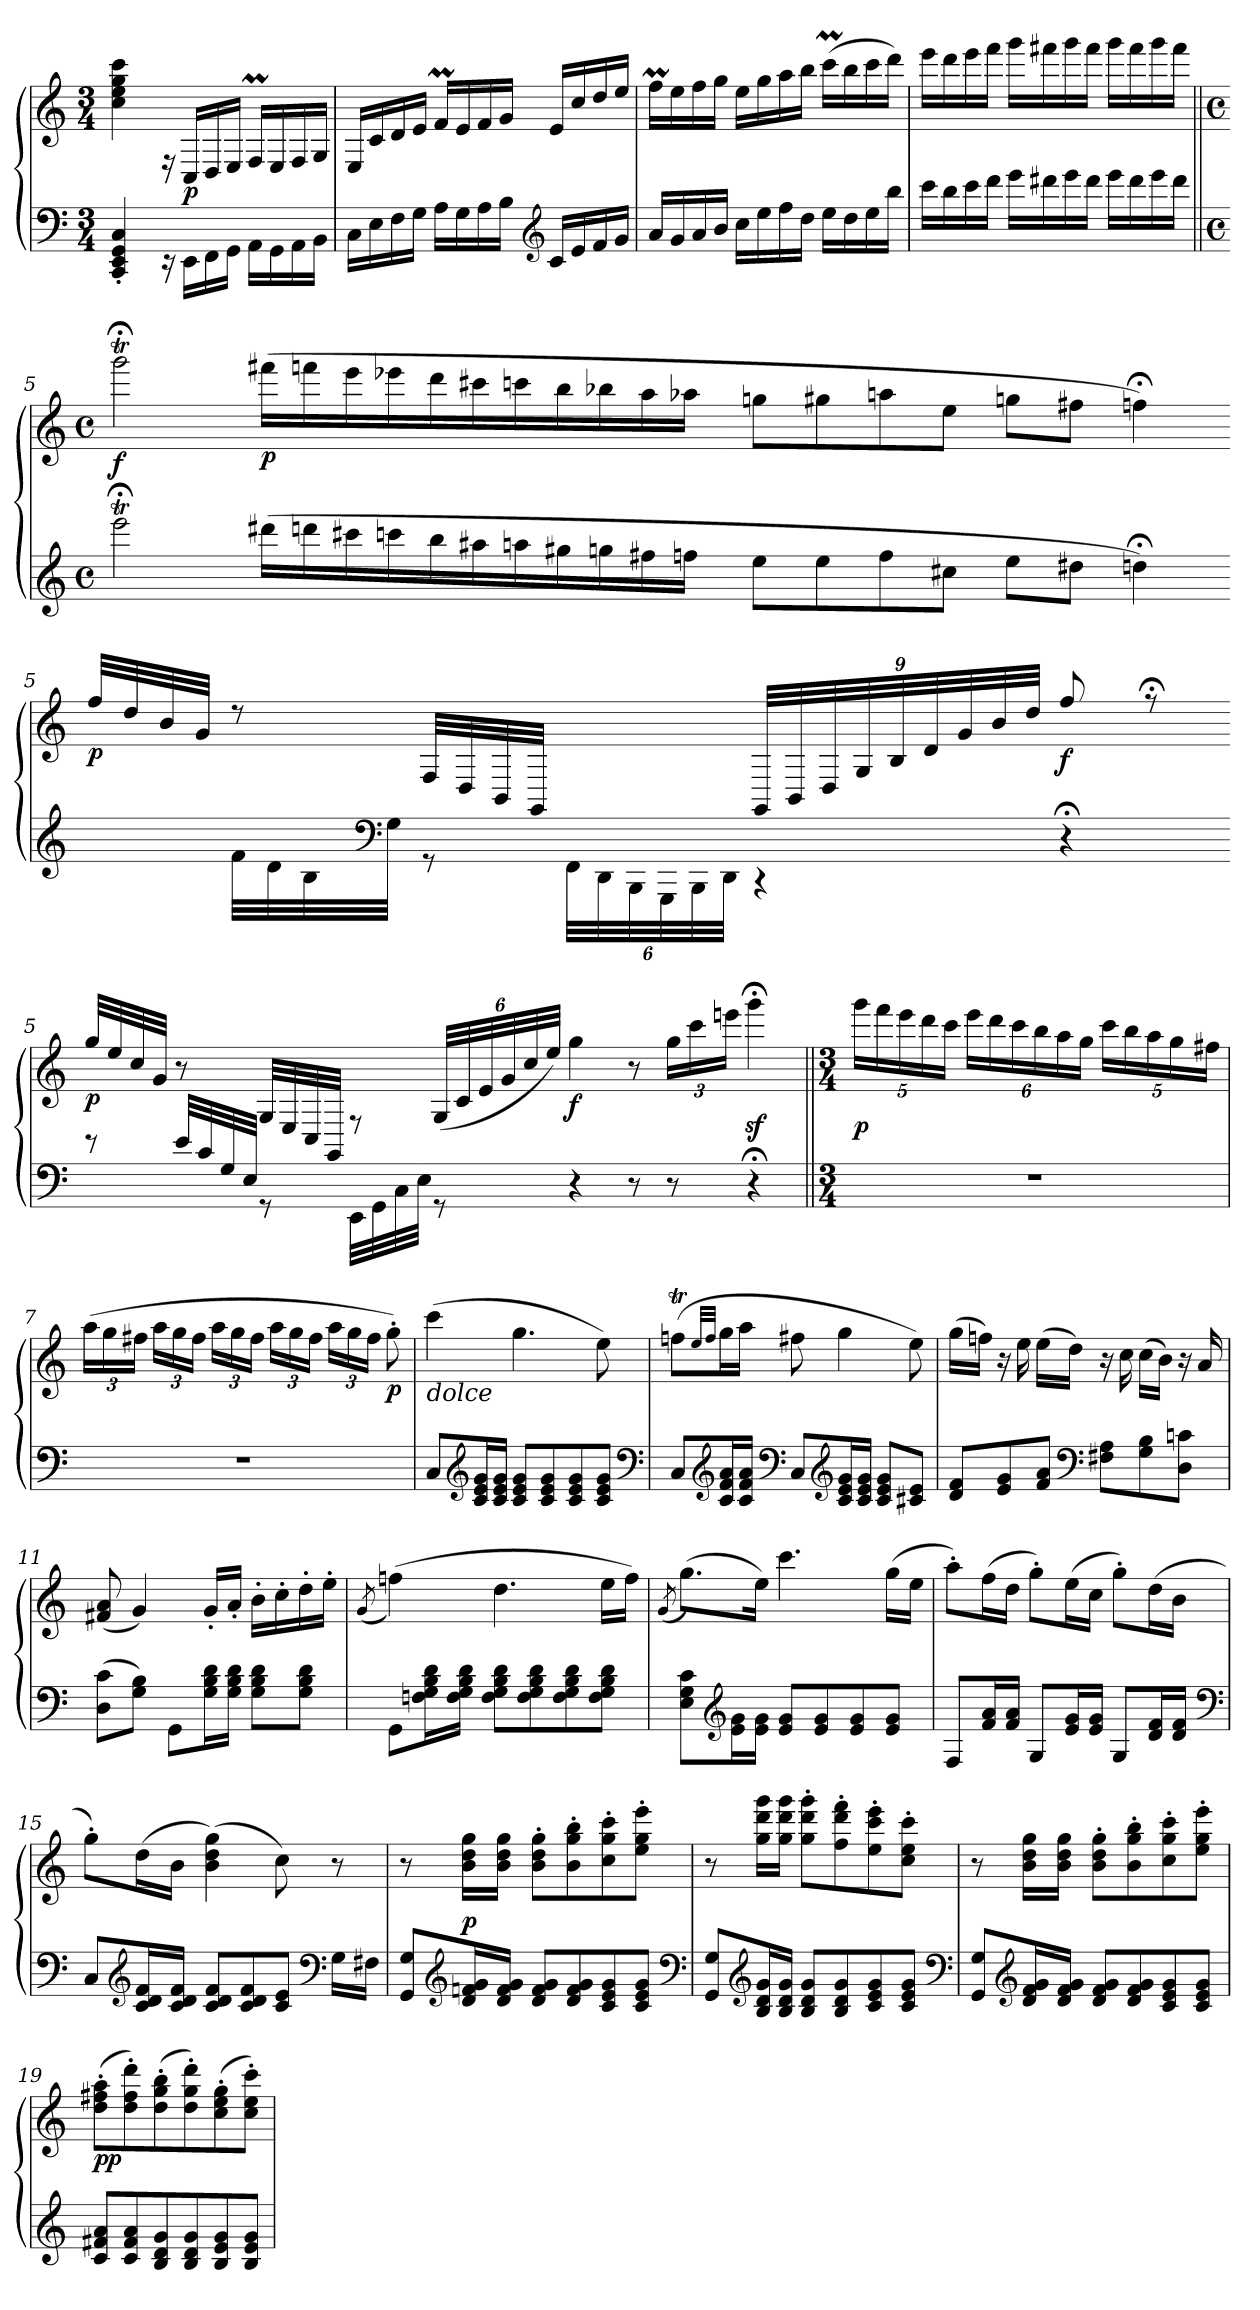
**kern	**kern	**dynam
*part1	*part1	*part1
*staff2	*staff1	*staff1/2
*clefF4	*clefG2	*
*k[]	*k[]	*
*C:	*C:	*
*M3/4	*M3/4	*
=1	=1	=1
!	!	!LO:DY:b
!	!	!LO:DY:n=1:a
4CC'/ 4EE'/ 4GG'/ 4C'/	4cc\ 4ee\ 4gg\ 4ccc\	ff Alla Polacca, vivace.
16rEE	16rF	.
!	!	!LO:DY:n=2:a=2
16EE\LL	16C/LL	p
16FF\	16D/	.
16GG\JJ	16E/JJ	.
16AA\LL	16FM/LL	.
16GG\	16E/	.
16AA\	16F/	.
16BB\JJ	16G/JJ	.
=2	=2	=2
16C\LL	16E/LL	.
!	!	!LO:DY:b
16E\	16c/	cresc.
16F\	16d/	.
16G\JJ	16e/JJ	.
16A\LL	16fM/LL	.
16G\	16e/	.
16A\	16f/	.
16B\JJ	16g/JJ	.
*clefG2	*	*
16c/LL	16e/LL	.
16e/	16cc/	.
16f/	16dd/	.
16g/JJ	16ee/JJ	.
=3	=3	=3
16a/LL	16ffM\LL	.
16g/	16ee\	.
16a/	16ff\	.
16b/JJ	16gg\JJ	.
16cc\LL	16ee\LL	.
16ee\	16gg\	.
16ff\	16aa\	.
16dd\JJ	16bb\JJ	.
16ee\LL	(>16cccM\LL	.
16dd\	16bb\	.
16ee\	16ccc\	.
16bb\JJ	16ddd\JJ)	.
=4	=4	=4
16ccc\LL	16eee\LL	.
16bb\	16ddd\	.
16ccc\	16eee\	.
16ddd\JJ	16fff\JJ	.
16eee\LL	16ggg\LL	.
16ddd#X\	16fff#X\	.
16eee\	16ggg\	.
16ddd#\JJ	16fff#\JJ	.
16eee\LL	16ggg\LL	.
16ddd#\	16fff#\	.
16eee\	16ggg\	.
16ddd#\JJ	16fff#\JJ	.
!!LO:LB:g=z
=5||	=5||	=5||
*M4/4	*M4/4	*
*met(c)	*met(c)	*
!	!	!LO:DY:b
2eee;<t\	2ggg;<T\	f
!	!	!LO:DY:b
(>16ddd#X!\LL	(>16fff#X!\LL	p
16dddn!\	16fffn!\	.
16ccc#X!\	16eee!\	.
16cccn!\	16eee-X!\	.
16bb!\	16ddd!\	.
16aa#X!\	16ccc#X!\	.
16aan!\	16cccn!\	.
16gg#X!\	16bb!\	.
16ggn!\	16bb-X!\	.
16ff#X!\	16aa!\	.
16ffn!\JJ	16aa-X!\JJ	.
=-	=-	=-
*	*MM60	*
8ee\L	8ggn\L	.
8ee\	8gg#X\	.
8ff\	8aan\	.
8cc#X\J	8ee\J	.
8ee\L	8ggn\L	.
8dd#X\J	8ff#X\J	.
4ddn;<\)	4ffn;<\)	.
=5-	=5-	=5-
*	*MM138	*
!	!	!LO:DY:b
8ryy	32ff/LLL	p
.	32dd/	.
.	32b/	.
.	32g/JJJ	.
32f\LLL	8rdd	.
32d\	.	.
32B\	.	.
*clefF4	*	*
32G/JJJ	.	.
!	!	!LO:DY:b
8rGG	32F/LLL	cresc.
.	32D/	.
.	32BB/	.
.	32GG/JJJ	.
*Xbrackettup	*	*
48FF\LLL	8ryy	.
48DD\	.	.
48BBB\	.	.
48GGG\	.	.
48BBB\	.	.
48DD\JJJ	.	.
*	*Xbrackettup	*
4rCC	36GG/LLL	.
.	36BB/	.
.	36D/	.
.	36G/	.
.	36B/	.
.	36d/	.
.	36g/	.
.	36b/	.
.	36dd/JJJ	.
!	!	!LO:DY:b
4r;<	8ff/	f
.	8r;<ff	.
!!LO:LB:g=z
=5-	=5-	=5-
!	!	!LO:DY:b
8re	32gg/LLL	p
.	32ee/	.
.	32cc/	.
.	32g/JJJ	.
32e/LLL	8r	.
32c/	.	.
32G\	.	.
32E\JJJ	.	.
!	!	!LO:DY:b
8rGG	32G/LLL	cresc.
.	32E/	.
.	32C/	.
.	32GG/JJJ	.
32EE\LLL	8rF	.
32GG\	.	.
32C\	.	.
32E\JJJ	.	.
8rGG	(>48G/LLL	.
.	48c/	.
.	48e/	.
.	48g/	.
.	48cc/	.
.	48ee/JJJ)	.
!	!	!LO:DY:b
4r	4gg\	f
8r	8r	.
8r	24gg\LL	.
.	24ccc\	.
.	24eee\JJ	.
4r;<	4gggz<;<\	.
=6||	=6||	=6||
*M3/4	*M3/4	*
*	*MM116	*
2.r	20ggg\LL	p
.	20fff\	.
.	20eee\	.
.	20ddd\	.
.	20ccc\JJ	.
.	24eee\LL	.
.	24ddd\	.
.	24ccc\	.
.	24bb\	.
.	24aa\	.
.	24gg\JJ	.
.	20ccc\LL	.
.	20bb\	.
.	20aa\	.
.	20gg\	.
.	20ff#X\JJ	.
!!LO:LB:g=z
=7	=7	=7
!	!	!LO:DY:b
2.r	(>24aa\LL	cresc.
.	24gg\	.
.	24ff#X\JJ	.
.	24aa\LL	.
.	24gg\	.
.	24ff#\JJ	.
.	24aa\LL	.
.	24gg\	.
.	24ff#\JJ	.
.	24aa\LL	.
.	24gg\	.
.	24ff#\JJ	.
.	24aa\LL	.
.	24gg\	.
.	24ff#\JJ	.
!	!	!LO:DY:b
.	8gg'\)	p
=8	=8	=8
!	!LO:TX:b:i:t=dolce	!
8C/L	(>4ccc\	.
*clefG2	*	*
16c/ 16e/ 16g/L	.	.
16c/ 16e/ 16g/JJ	.	.
8c/ 8e/ 8g/L	4.gg\	.
8c/ 8e/ 8g/	.	.
8c/ 8e/ 8g/	.	.
8c/ 8e/ 8g/J	8ee\)	.
*clefF4	*	*
=9	=9	=9
8C/L	(>8ffnT\L	.
*clefG2	*	*
.	32qee/LLL	.
.	32qff/JJJ	.
16c/ 16f/ 16a/L	16gg\L	.
16c/ 16f/ 16a/JJ	16aa\JJ	.
*clefF4	*	*
8C/L	8ff#X\	.
*clefG2	*	*
16c/ 16e/ 16g/L	4gg\	.
16c/ 16e/ 16g/JJ	.	.
8c/ 8e/ 8g/L	.	.
8c#X/ 8e/J	8ee\)	.
=10	=10	=10
8d/ 8f/L	(>16gg\LL	.
.	16ffn\JJ)	.
8e/ 8g/	16r	.
.	16ee\	.
8f/ 8a/J	(>16ee\LL	.
.	16dd\JJ)	.
*clefF4	*	*
8F#X\ 8A\L	16r	.
.	16cc\	.
8G\ 8B\	(>16cc\LL	.
.	16b\JJ)	.
8D\ 8cn\J	16r	.
.	16a/	.
!!LO:LB:g=z
=11	=11	=11
(>8D\ 8c\L	(<8f#X/ 8a/	.
8G\ 8B\J)	4g/)	.
8GG\L	.	.
16G\ 16B\ 16d\L	16g'/LL	.
16G\ 16B\ 16d\JJ	16a'/JJ	.
8G\ 8B\ 8d\L	16b'\LL	.
.	16cc'\	.
8G\ 8B\ 8d\J	16dd'\	.
.	16ee'\JJ	.
=12	=12	=12
.	(<8qg/	.
8GG\L	(>4ffn\)	.
16Fn\ 16G\ 16B\ 16d\L	.	.
16F\ 16G\ 16B\ 16d\JJ	.	.
8F\ 8G\ 8B\ 8d\L	4.dd\	.
8F\ 8G\ 8B\ 8d\	.	.
8F\ 8G\ 8B\ 8d\	.	.
8F\ 8G\ 8B\ 8d\J	16ee\LL	.
.	16ff\JJ)	.
=13	=13	=13
.	(>8qg/	.
8E\ 8G\ 8c\L	(>8.gg\L)	.
*clefG2	*	*
16e\ 16g\L	.	.
16e\ 16g\JJ	16ee\Jk)	.
8e/ 8g/L	4.ccc\	.
8e/ 8g/	.	.
8e/ 8g/	.	.
8e/ 8g/J	(>16gg\LL	.
.	16ee\JJ	.
=14	=14	=14
8F/L	8aa'\L)	.
16f/ 16a/L	(>16ff\L	.
16f/ 16a/JJ	16dd\JJ	.
8G/L	8gg'\L)	.
16e/ 16g/L	(>16ee\L	.
16e/ 16g/JJ	16cc\JJ	.
8G/L	8gg'\L)	.
16d/ 16f/L	(>16dd\L	.
16d/ 16f/JJ	16b\JJ	.
*clefF4	*	*
=15	=15	=15
8C/L	8gg'\L)	.
*clefG2	*	*
16c/ 16d/ 16f/L	(>16dd\L	.
16c/ 16d/ 16f/JJ	16b\JJ	.
8c/ 8d/ 8f/L	(>4b\ 4dd\ 4gg\)	.
8c/ 8d/ 8f/	.	.
8c/ 8e/J	8cc\)	.
*clefF4	*	*
16G\LL	8r	.
16F#X\JJ	.	.
!!LO:PB:g=z
=16	=16	=16
8GG/ 8G/L	8r	.
*clefG2	*	*
!	!	!LO:DY:a=2
16d/ 16fn/ 16g/L	16b\ 16dd\ 16gg\LL	p
16d/ 16f/ 16g/JJ	16b\ 16dd\ 16gg\JJ	.
8d/ 8f/ 8g/L	8b'\ 8dd'\ 8gg'\L	.
8d/ 8f/ 8g/	8b'\ 8gg'\ 8bb'\	.
8c/ 8e/ 8g/	8cc'\ 8gg'\ 8ccc'\	.
8c/ 8e/ 8g/J	8ee'\ 8gg'\ 8eee'\J	.
*clefF4	*	*
=17	=17	=17
8GG/ 8G/L	8r	.
*clefG2	*	*
16B/ 16d/ 16g/L	16gg\ 16ddd\ 16ggg\LL	.
16B/ 16d/ 16g/JJ	16gg\ 16ddd\ 16ggg\JJ	.
8B/ 8d/ 8g/L	8gg'\ 8ddd'\ 8ggg'\L	.
8B/ 8d/ 8g/	8ff'\ 8ddd'\ 8fff'\	.
8c/ 8e/ 8g/	8ee'\ 8ccc'\ 8eee'\	.
8c/ 8e/ 8g/J	8cc'\ 8ee'\ 8ccc'\J	.
*clefF4	*	*
=18	=18	=18
8GG/ 8G/L	8r	.
*clefG2	*	*
!	!	!LO:DY:b
16d/ 16f/ 16g/L	16b\ 16dd\ 16gg\LL	dim.
16d/ 16f/ 16g/JJ	16b\ 16dd\ 16gg\JJ	.
8d/ 8f/ 8g/L	8b'\ 8dd'\ 8gg'\L	.
8d/ 8f/ 8g/	8b'\ 8gg'\ 8bb'\	.
8c/ 8e/ 8g/	8cc'\ 8gg'\ 8ccc'\	.
8c/ 8e/ 8g/J	8ee'\ 8gg'\ 8eee'\J	.
=19	=19	=19
!	!	!LO:DY:b
8c/ 8f#X/ 8a/L	(>8dd'\ 8ff#X'\ 8aa'\L	pp
8c/ 8f#/ 8a/	8dd'\ 8ff#'\ 8ddd'\)	.
8B/ 8d/ 8g/	(>8dd'\ 8gg'\ 8bb'\	.
8B/ 8d/ 8g/	8dd'\ 8gg'\ 8ddd'\)	.
8B/ 8e/ 8g/	(>8cc'\ 8ee'\ 8gg'\	.
8B/ 8e/ 8g/J	8cc'\ 8ee'\ 8ccc'\J)	.
=	=	=
*-	*-	*-
